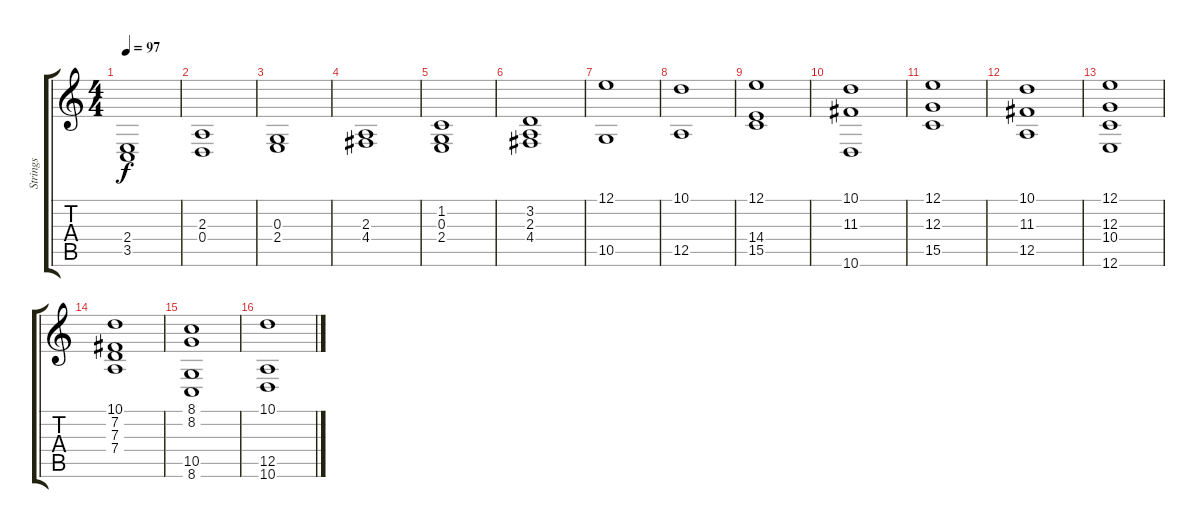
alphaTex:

\track ("Strings" "Strings") {instrument synthstrings2}
\staff {score tabs}
\tuning (E4 B3 G3 D3 A2 E2) {hide}
\ts (4 4)
\tempo 97
\clef g2
\ks c
(2.4 3.5).1{dy f} |
(2.3 0.4).1 |
(0.3 2.4).1 |
(2.3 4.4).1 |
(1.2 0.3 2.4).1 |
(3.2 2.3 4.4).1 |
(12.1 10.5).1 |
(10.1 12.5).1 |
(12.1 14.4 15.5).1 |
(10.1 11.3 10.6).1 |
(12.1 12.3 15.5).1 |
(10.1 11.3 12.5).1 |
(12.1 12.3 10.4 12.6).1 |
(10.1 7.2 7.3 7.4).1 |
(8.1 8.2 10.5 8.6).1 |
(10.1 12.5 10.6).1
